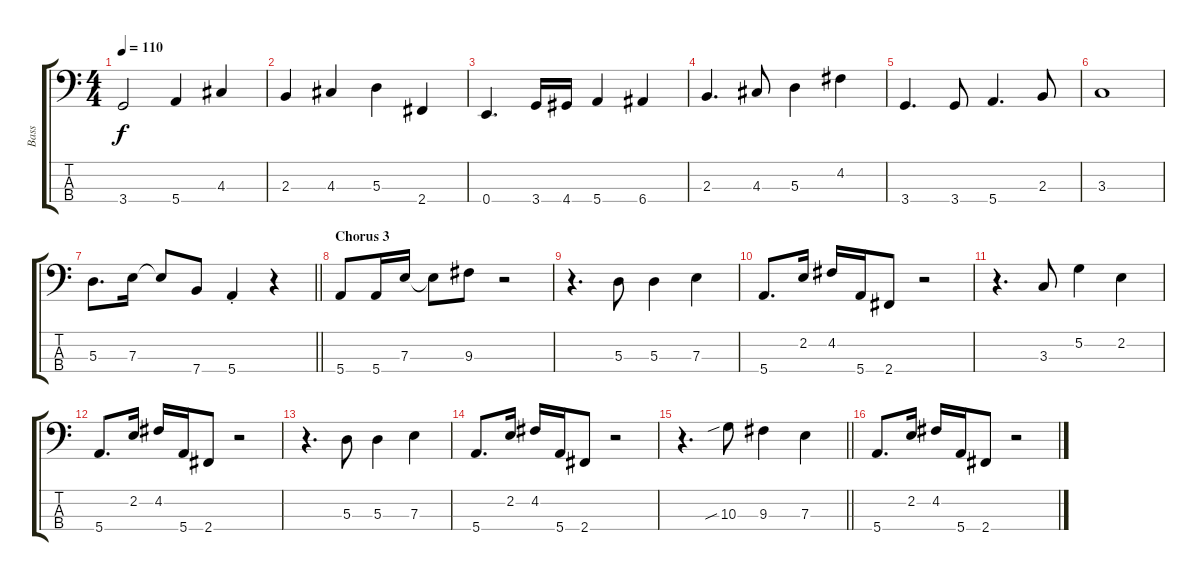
\track ("Bass" "Bass") {instrument electricbassfinger}
\staff {score tabs}
\tuning (G2 D2 A1 E1) {hide}
\ts (4 4)
\tempo 110
\clef f4
\ks c
3.4.2{dy f} 5.4.4 4.3.4 |
2.3.4 4.3.4 5.3.4 2.4.4 |
0.4.4{d} 3.4.16 4.4.16 5.4.4 6.4.4 |
2.3.4{d} 4.3.8 5.3.4 4.2.4 |
3.4.4{d} 3.4.8 5.4.4{d} 2.3.8 |
3.3.1 |
\barLineRight lightlight
5.3.8{d} 7.3.16 7.3{t}.8 7.4.8 5.4{st}.4 r.4 |
\section ("" "Chorus 3")
5.4.8 5.4.16 7.3.16 7.3{t}.8 9.3.8 r.2 |
r.4{d} 5.3.8 5.3.4 7.3.4 |
5.4.8{d} 2.2.16 4.2.16 5.4.16 2.4.8 r.2 |
r.4{d} 3.3.8 5.2.4 2.2.4 |
5.4.8{d} 2.2.16 4.2.16 5.4.16 2.4.8 r.2 |
r.4{d} 5.3.8 5.3.4 7.3.4 |
5.4.8{d} 2.2.16 4.2.16 5.4.16 2.4.8 r.2 |
\barLineRight lightlight
r.4{d} 10.3{sib}.8 9.3.4 7.3.4 |
5.4.8{d} 2.2.16 4.2.16 5.4.16 2.4.8 r.2
